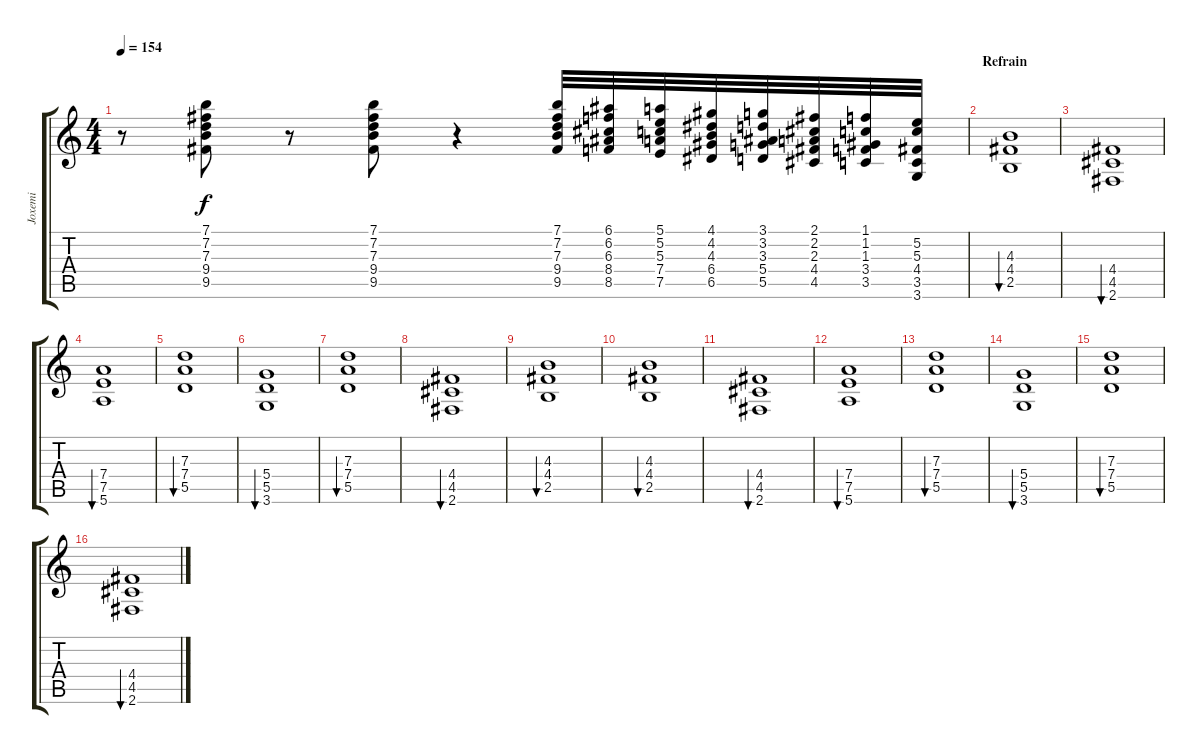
\track ("Joxemi" "Joxemi") {instrument distortionguitar}
\staff {score tabs}
\tuning (E4 B3 G3 D3 A2 E2) {hide}
\ts (4 4)
\tempo 154
\clef g2
\ks c
r.8{dy f instrument distortionguitar} (7.1 7.2 7.3 9.4 9.5).8 r.8 (7.1 7.2 7.3 9.4 9.5).8 r.4 (7.1 7.2 7.3 9.4 9.5).32{volume 16} (6.1 6.2 6.3 8.4 8.5).32 (5.1 5.2 5.3 7.4 7.5).32 (4.1 4.2 4.3 6.4 6.5).32 (3.1 3.2 3.3 5.4 5.5).32 (2.1 2.2 2.3 4.4 4.5).32 (1.1 1.2 1.3 3.4 3.5).32 (5.2 5.3 4.4 3.5 3.6).32 |
\section ("" "Refrain")
(4.3 4.4 2.5).1{bu 60 volume 14 instrument distortionguitar} |
(4.4 4.5 2.6).1{bu 60} |
(7.4 7.5 5.6).1{bu 60} |
(7.3 7.4 5.5).1{bu 60} |
(5.4 5.5 3.6).1{bu 60} |
(7.3 7.4 5.5).1{bu 60} |
(4.4 4.5 2.6).1{bu 60} |
(4.3 4.4 2.5).1{bu 60} |
(4.3 4.4 2.5).1{bu 60} |
(4.4 4.5 2.6).1{bu 60} |
(7.4 7.5 5.6).1{bu 60} |
(7.3 7.4 5.5).1{bu 60} |
(5.4 5.5 3.6).1{bu 60} |
(7.3 7.4 5.5).1{bu 60} |
(4.4 4.5 2.6).1{bu 60}
